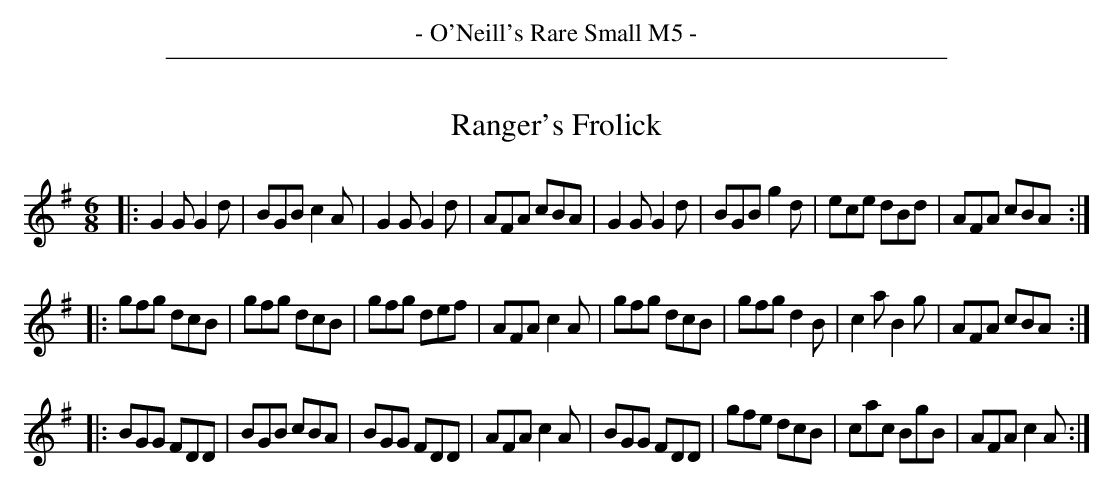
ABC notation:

X:1
T: Ranger's Frolick
M: 6/8
L: 1/8
K: G
|:\
G2G G2d | BGB c2A | G2G G2d | AFA cBA |\
G2G G2d | BGB g2d | ece dBd | AFA cBA ::
gfg dcB | gfg dcB | gfg def | AFA c2A |\
gfg dcB | gfg d2B | c2a B2g | AFA cBA ::
BGG FDD | BGB cBA | BGG FDD | AFA c2A |\
BGG FDD | gfe dcB | cac BgB | AFA c2A :|
